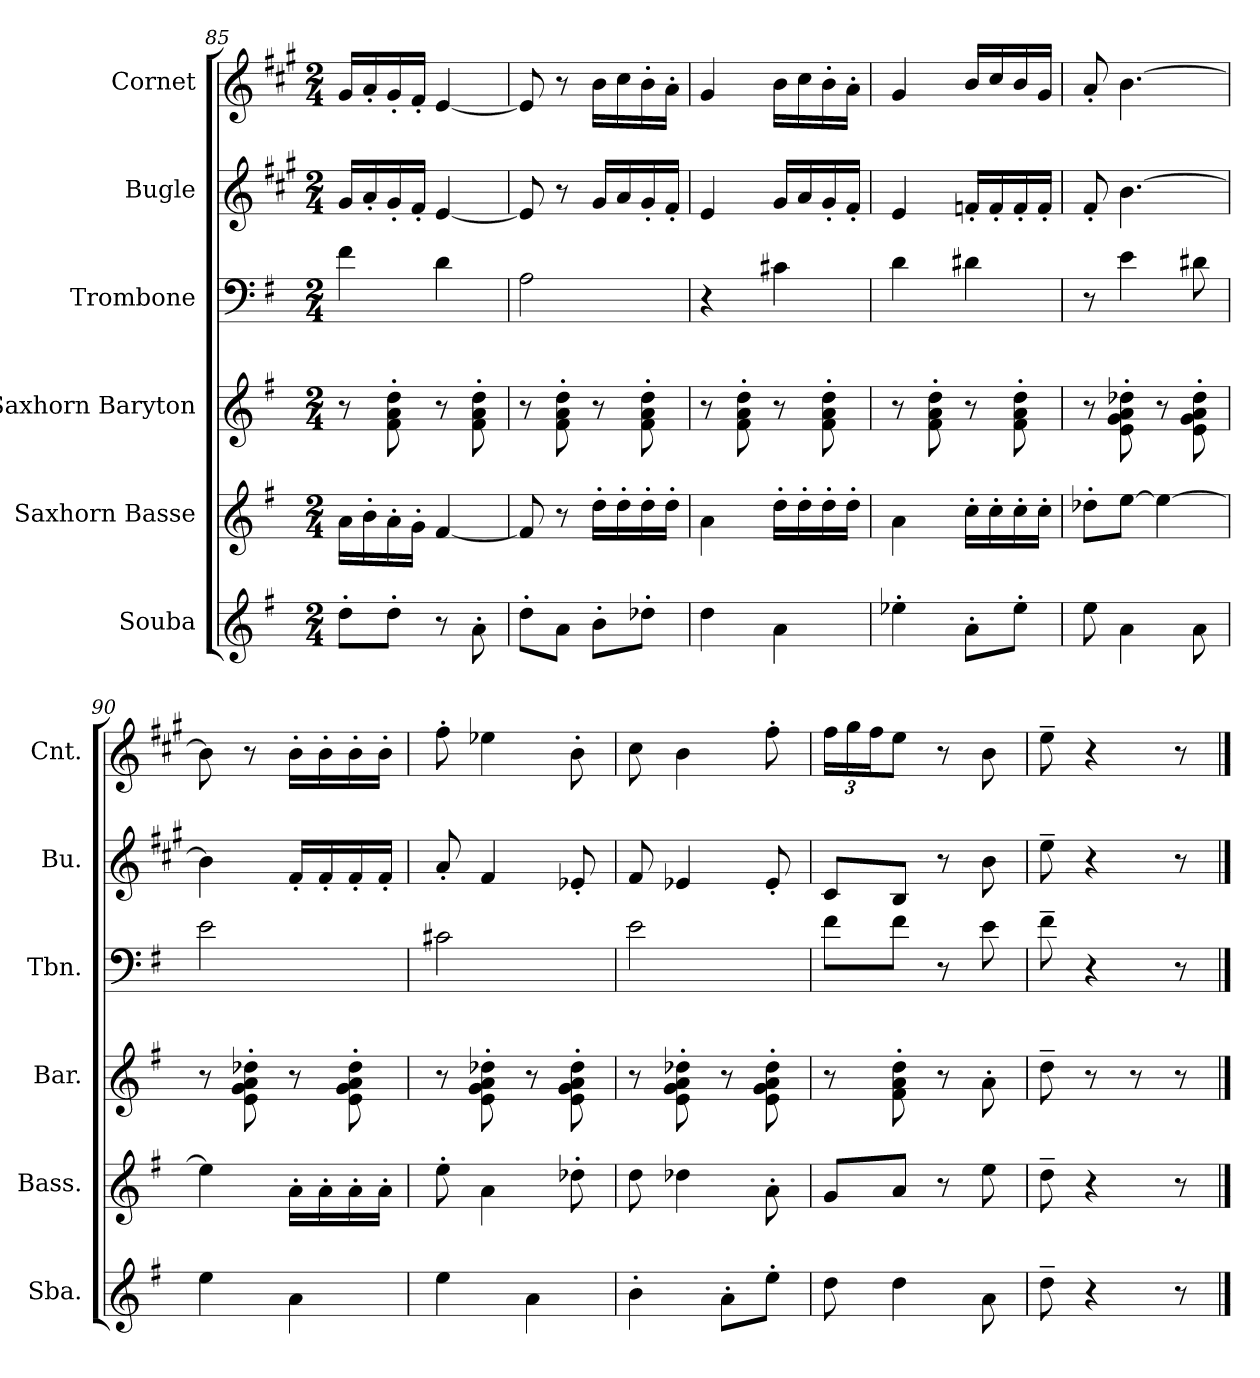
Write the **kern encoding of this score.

**kern	**kern	**kern	**kern	**kern	**kern
*part6	*part5	*part4	*part3	*part2	*part1
*staff6	*staff5	*staff4	*staff3	*staff2	*staff1
*I"Souba	*I"Saxhorn Basse	*I"Saxhorn Baryton	*I"Trombone	*I"Bugle	*I"Cornet
*I'Sba.	*I'Bass.	*I'Bar.	*I'Tbn.	*I'Bu.	*I'Cnt.
*clefG2	*clefG2	*clefG2	*clefF4	*clefG2	*clefG2
*ITrd15c26	*ITrd8c14	*ITrd8c14	*	*ITrd1c2	*ITrd1c2
*k[f#]	*k[f#]	*k[f#]	*k[f#]	*k[f#]	*k[f#]
*M2/4	*M2/4	*M2/4	*M2/4	*M2/4	*M2/4
=85	=85	=85	=85	=85	=85
8D'\L	16A\LL	8r	4f#\	16f#/LL	16f#/LL
.	16B'\	.	.	16g'/	16g'/
8D'\J	16A'\	8F#\' 8A\' 8d\'	.	16f#'/	16f#'/
.	16G'\JJ	.	.	16e'/JJ	16e'/JJ
8r	[4F#/	8r	4d\	[4d/	[4d/
8AA'\	.	8F#\' 8A\' 8d\'	.	.	.
!!LO:PB:g=z
=86	=86	=86	=86	=86	=86
8D'\L	8F#/]	8r	2A\	8d/]	8d/]
8AA\J	8r	8F#\' 8A\' 8d\'	.	8r	8r
8BB'\L	16d'\LL	8r	.	16f#/LL	16a\LL
.	16d'\	.	.	16g/	16b\
8D-X'\J	16d'\	8F#\' 8A\' 8d\'	.	16f#'/	16a'\
.	16d'\JJ	.	.	16e'/JJ	16g'\JJ
=87	=87	=87	=87	=87	=87
4D\	4A\	8r	4r	4d/	4f#/
.	.	8F#\' 8A\' 8d\'	.	.	.
4AA\	16d'\LL	8r	4c#X\	16f#/LL	16a\LL
.	16d'\	.	.	16g/	16b\
.	16d'\	8F#\' 8A\' 8d\'	.	16f#'/	16a'\
.	16d'\JJ	.	.	16e'/JJ	16g'\JJ
=88	=88	=88	=88	=88	=88
4E-X'\	4A\	8r	4d\	4d/	4f#/
.	.	8F#\' 8A\' 8d\'	.	.	.
8AA'\L	16c'\LL	8r	4d#X\	16e-X'/LL	16a/LL
.	16c'\	.	.	16e-'/	16b/
8E-'\J	16c'\	8F#\' 8A\' 8d\'	.	16e-'/	16a/
.	16c'\JJ	.	.	16e-'/JJ	16f#/JJ
=89	=89	=89	=89	=89	=89
8E\	8d-X'\L	8r	8r	8e'/	8g'/
4AA\	[8e\J	8E\' 8G\' 8A\' 8d-X\'	4e\	[4.a\	[4.a\
.	4e\_	8r	.	.	.
8AA\	.	8E\' 8G\' 8A\' 8d-\'	8d#X\	.	.
=90	=90	=90	=90	=90	=90
4E\	4e\]	8r	2e\	4a\]	8a\]
.	.	8E\' 8G\' 8A\' 8d-X\'	.	.	8r
4AA\	16A'\LL	8r	.	16e'/LL	16a'\LL
.	16A'\	.	.	16e'/	16a'\
.	16A'\	8E\' 8G\' 8A\' 8d-\'	.	16e'/	16a'\
.	16A'\JJ	.	.	16e'/JJ	16a'\JJ
!!LO:LB:g=z
=91	=91	=91	=91	=91	=91
4E\	8e'\	8r	2c#X\	8g'/	8ee'\
.	4A\	8E\' 8G\' 8A\' 8d-X\'	.	4e/	4dd-X\
4AA\	.	8r	.	.	.
.	8d-X'\	8E\' 8G\' 8A\' 8d-\'	.	8d-X'/	8a'\
=92	=92	=92	=92	=92	=92
4BB'\	8d\	8r	2e\	8e/	8b\
.	4d-X\	8E\' 8G\' 8A\' 8d-X\'	.	4d-X/	4a\
8AA'\L	.	8r	.	.	.
8E'\J	8A'\	8E\' 8G\' 8A\' 8d-\'	.	8d-'/	8ee'\
=93	=93	=93	=93	=93	=93
*	*	*	*	*	*Xbrackettup
8D\	8G/L	8r	8f#\L	8B/L	24ee\LL
.	.	.	.	.	24ff#\
.	.	.	.	.	24ee\J
4D\	8A/J	8F#\' 8A\' 8d\'	8f#\J	8A/J	8dd\J
.	8r	8r	8r	8r	8r
8AA\	8e\	8A'\	8e\	8a\	8a\
=94	=94	=94	=94	=94	=94
8D~\	8d~\	8d~\	8f#~\	8dd~\	8dd~\
4r	4r	8r	4r	4r	4r
.	.	8r	.	.	.
8r	8r	8r	8r	8r	8r
==	==	==	==	==	==
*-	*-	*-	*-	*-	*-
